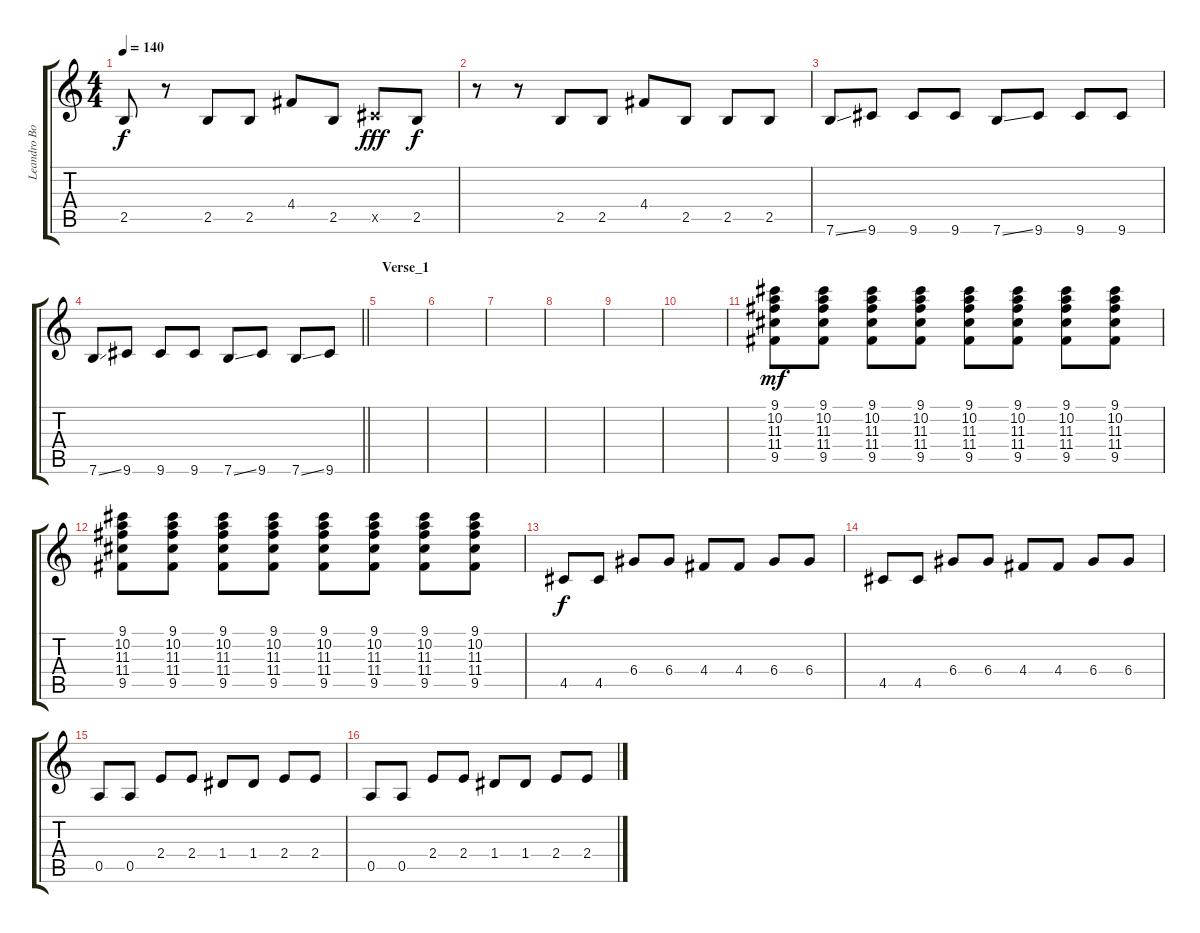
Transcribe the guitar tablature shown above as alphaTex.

\track ("Leandro Boné" "Leandro Bo") {instrument distortionguitar}
\staff {score tabs}
\tuning (E4 B3 G3 D3 A2 E2) {hide}
\ts (4 4)
\tempo 140
\clef g2
\ks c
2.5.8{dy f} r.8 2.5.8 2.5.8 4.4.8 2.5.8 4.5{x}.8{dy fff} 2.5.8{dy f} |
r.8 r.8 2.5.8 2.5.8 4.4.8 2.5.8 2.5.8 2.5.8 |
7.6{ss}.8 9.6.8 9.6.8 9.6.8 7.6{ss}.8 9.6.8 9.6.8 9.6.8 |
\barLineRight lightlight
7.6{ss}.8 9.6.8 9.6.8 9.6.8 7.6{ss}.8 9.6.8 7.6{ss}.8 9.6.8 |
\section ("" "Verse_1")
|
|
|
|
|
|
(9.1 10.2 11.3 11.4 9.5).8{dy mf instrument distortionguitar} (9.1 10.2 11.3 11.4 9.5).8 (9.1 10.2 11.3 11.4 9.5).8 (9.1 10.2 11.3 11.4 9.5).8 (9.1 10.2 11.3 11.4 9.5).8 (9.1 10.2 11.3 11.4 9.5).8 (9.1 10.2 11.3 11.4 9.5).8 (9.1 10.2 11.3 11.4 9.5).8 |
(9.1 10.2 11.3 11.4 9.5).8 (9.1 10.2 11.3 11.4 9.5).8 (9.1 10.2 11.3 11.4 9.5).8 (9.1 10.2 11.3 11.4 9.5).8 (9.1 10.2 11.3 11.4 9.5).8 (9.1 10.2 11.3 11.4 9.5).8 (9.1 10.2 11.3 11.4 9.5).8 (9.1 10.2 11.3 11.4 9.5).8 |
4.5.8{dy f} 4.5.8 6.4.8 6.4.8 4.4.8 4.4.8 6.4.8 6.4.8 |
4.5.8 4.5.8 6.4.8 6.4.8 4.4.8 4.4.8 6.4.8 6.4.8 |
0.5.8 0.5.8 2.4.8 2.4.8 1.4.8 1.4.8 2.4.8 2.4.8 |
0.5.8 0.5.8 2.4.8 2.4.8 1.4.8 1.4.8 2.4.8 2.4.8
